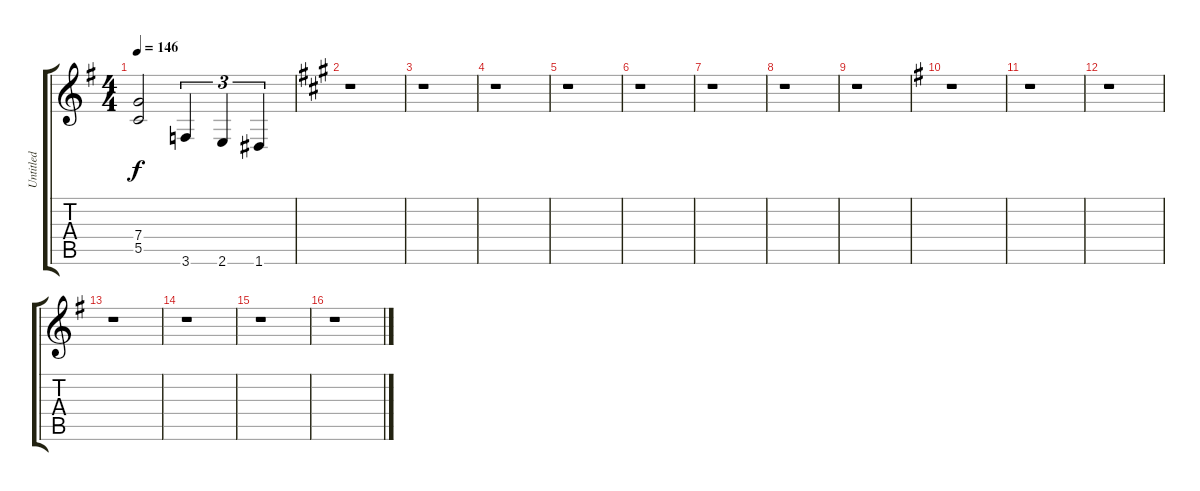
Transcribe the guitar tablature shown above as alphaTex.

\track ("Untitled" "Untitled") {instrument distortionguitar}
\staff {score tabs}
\tuning (D4 A3 F3 C3 G2 D2) {hide}
\ts (4 4)
\tempo 146
\clef g2
\ks g
(7.4{t} 5.5{t}).2{dy f} 3.6.4{tu (3 2)} 2.6.4{tu (3 2)} 1.6.4{tu (3 2)} |
\ks a
r.1 |
r.1 |
r.1 |
r.1 |
r.1 |
r.1 |
r.1 |
r.1 |
\ks g
r.1 |
r.1 |
r.1 |
r.1 |
r.1 |
r.1 |
r.1
